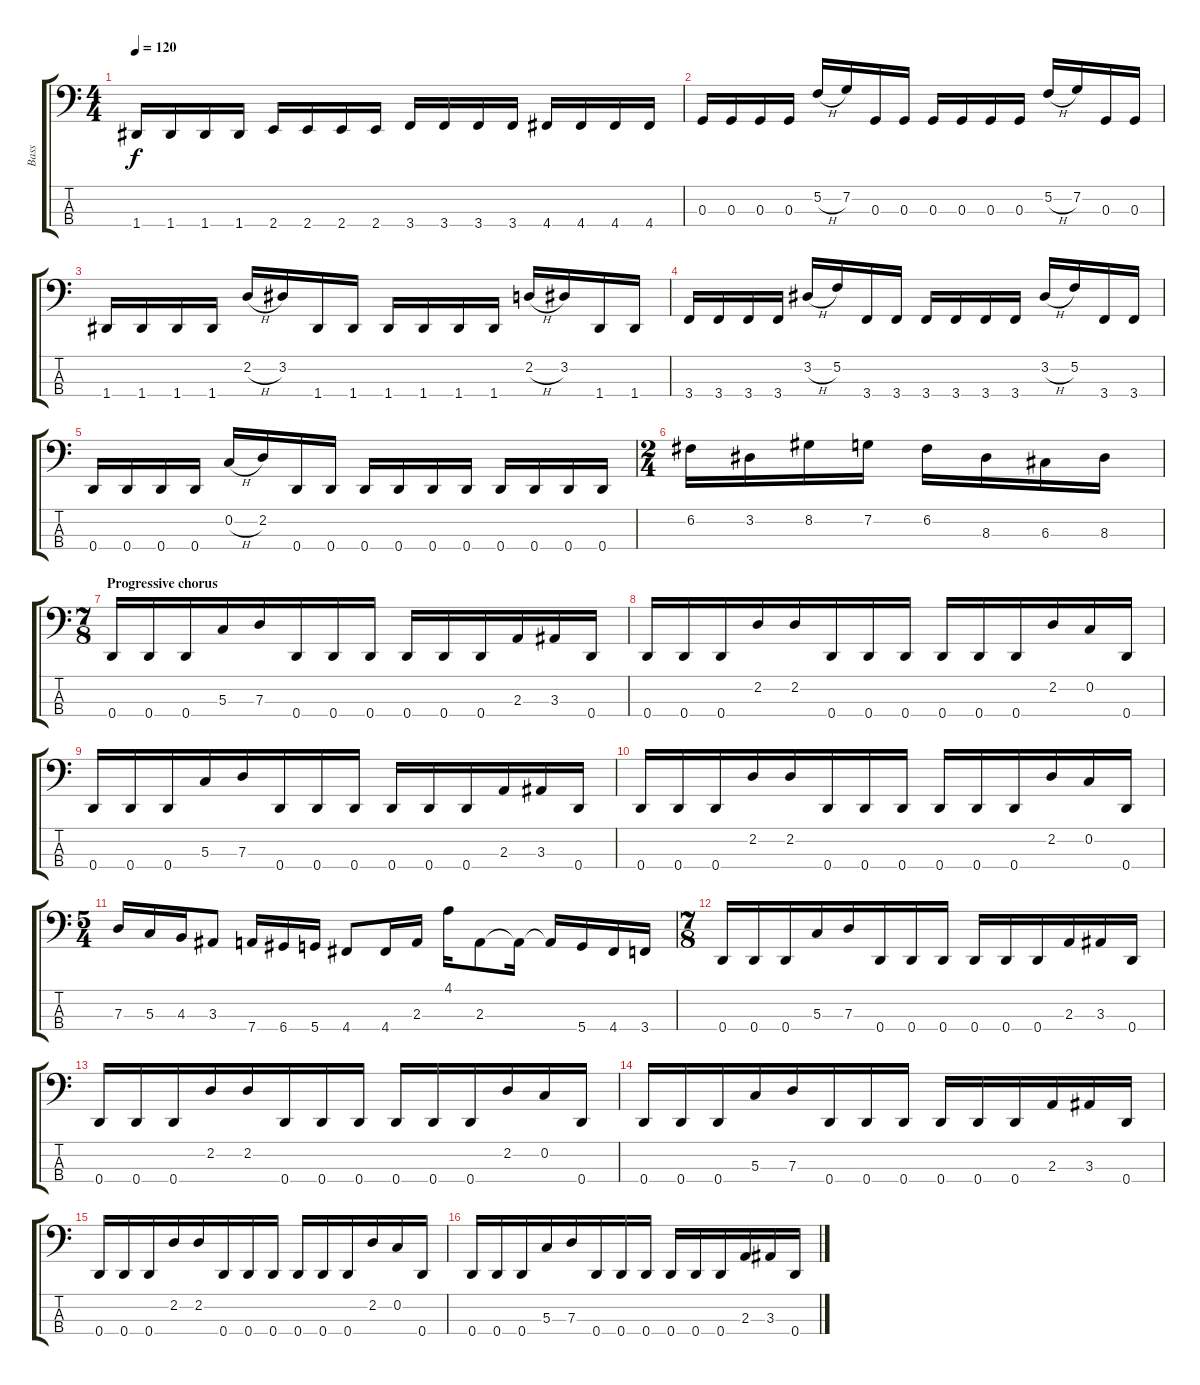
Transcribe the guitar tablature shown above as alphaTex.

\track ("Bass" "Bass") {instrument electricbassfinger}
\staff {score tabs}
\tuning (F2 C2 G1 D1) {hide}
\ts (4 4)
\tempo 120
\clef f4
\ks c
1.4.16{dy f} 1.4.16 1.4.16 1.4.16 2.4.16 2.4.16 2.4.16 2.4.16 3.4.16 3.4.16 3.4.16 3.4.16 4.4.16 4.4.16 4.4.16 4.4.16 |
0.3.16 0.3.16 0.3.16 0.3.16 5.2{h}.16 7.2.16 0.3.16 0.3.16 0.3.16 0.3.16 0.3.16 0.3.16 5.2{h}.16 7.2.16 0.3.16 0.3.16 |
1.4.16 1.4.16 1.4.16 1.4.16 2.2{h}.16 3.2.16 1.4.16 1.4.16 1.4.16 1.4.16 1.4.16 1.4.16 2.2{h}.16 3.2.16 1.4.16 1.4.16 |
3.4.16 3.4.16 3.4.16 3.4.16 3.2{h}.16 5.2.16 3.4.16 3.4.16 3.4.16 3.4.16 3.4.16 3.4.16 3.2{h}.16 5.2.16 3.4.16 3.4.16 |
0.4.16 0.4.16 0.4.16 0.4.16 0.2{h}.16 2.2.16 0.4.16 0.4.16 0.4.16 0.4.16 0.4.16 0.4.16 0.4.16 0.4.16 0.4.16 0.4.16 |
\ts (2 4)
6.2.16 3.2.16 8.2.16 7.2.16 6.2.16 8.3.16 6.3.16 8.3.16 |
\ts (7 8)
\section ("" "Progressive chorus")
0.4.16 0.4.16 0.4.16 5.3.16 7.3.16 0.4.16 0.4.16 0.4.16 0.4.16 0.4.16 0.4.16 2.3.16 3.3.16 0.4.16 |
0.4.16 0.4.16 0.4.16 2.2.16 2.2.16 0.4.16 0.4.16 0.4.16 0.4.16 0.4.16 0.4.16 2.2.16 0.2.16 0.4.16 |
0.4.16 0.4.16 0.4.16 5.3.16 7.3.16 0.4.16 0.4.16 0.4.16 0.4.16 0.4.16 0.4.16 2.3.16 3.3.16 0.4.16 |
0.4.16 0.4.16 0.4.16 2.2.16 2.2.16 0.4.16 0.4.16 0.4.16 0.4.16 0.4.16 0.4.16 2.2.16 0.2.16 0.4.16 |
\ts (5 4)
7.3.16 5.3.16 4.3.16 3.3.8 7.4.16 6.4.16 5.4.16 4.4.8 4.4.16 2.3.16 4.1.16 2.3.8 2.3{t}.16 2.3{t}.16 5.4.16 4.4.16 3.4.16 |
\ts (7 8)
0.4.16 0.4.16 0.4.16 5.3.16 7.3.16 0.4.16 0.4.16 0.4.16 0.4.16 0.4.16 0.4.16 2.3.16 3.3.16 0.4.16 |
0.4.16 0.4.16 0.4.16 2.2.16 2.2.16 0.4.16 0.4.16 0.4.16 0.4.16 0.4.16 0.4.16 2.2.16 0.2.16 0.4.16 |
0.4.16 0.4.16 0.4.16 5.3.16 7.3.16 0.4.16 0.4.16 0.4.16 0.4.16 0.4.16 0.4.16 2.3.16 3.3.16 0.4.16 |
0.4.16 0.4.16 0.4.16 2.2.16 2.2.16 0.4.16 0.4.16 0.4.16 0.4.16 0.4.16 0.4.16 2.2.16 0.2.16 0.4.16 |
0.4.16 0.4.16 0.4.16 5.3.16 7.3.16 0.4.16 0.4.16 0.4.16 0.4.16 0.4.16 0.4.16 2.3.16 3.3.16 0.4.16
